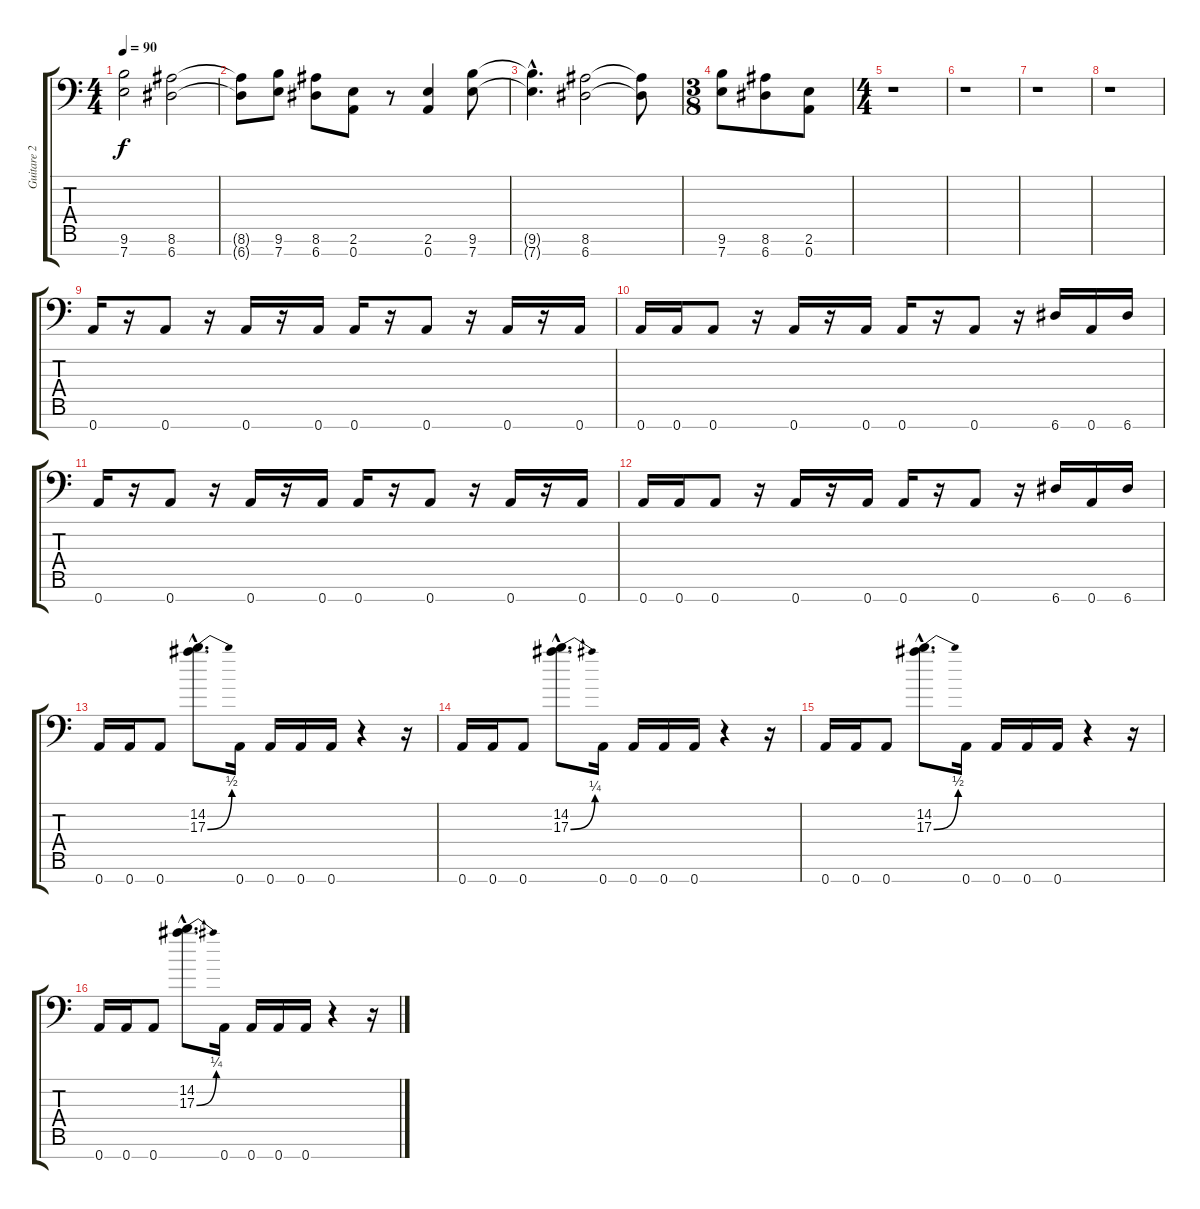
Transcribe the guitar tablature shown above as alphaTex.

\track ("Guitare 2" "Guitare 2") {instrument overdrivenguitar}
\staff {score tabs}
\tuning (D4 A3 F3 C3 G2 D2 A1) {hide}
\ts (4 4)
\tempo 90
\clef f4
\ks c
(9.6 7.7).2{dy f} (8.6 6.7).2 |
(8.6{t} 6.7{t}).8 (9.6 7.7).8 (8.6 6.7).8 (2.6 0.7).8 r.8 (2.6 0.7).4 (9.6 7.7).8 |
(9.6{hac t} 7.7{hac t}).4{d} (8.6 6.7).2 (8.6{t} 6.7{t}).8 |
\ts (3 8)
(9.6 7.7).8 (8.6 6.7).8 (2.6 0.7).8 |
\ts (4 4)
r.1 |
r.1 |
r.1 |
r.1 |
0.7.16 r.16 0.7.8 r.16 0.7.16 r.16 0.7.16 0.7.16 r.16 0.7.8 r.16 0.7.16 r.16 0.7.16 |
0.7.16 0.7.16 0.7.8 r.16 0.7.16 r.16 0.7.16 0.7.16 r.16 0.7.8 r.16 6.7.16 0.7.16 6.7.16 |
0.7.16 r.16 0.7.8 r.16 0.7.16 r.16 0.7.16 0.7.16 r.16 0.7.8 r.16 0.7.16 r.16 0.7.16 |
0.7.16 0.7.16 0.7.8 r.16 0.7.16 r.16 0.7.16 0.7.16 r.16 0.7.8 r.16 6.7.16 0.7.16 6.7.16 |
0.7.16 0.7.16 0.7.8 (14.2{hac} 17.3{be (bend 0 0 60 2) hac}).8{d} 0.7.16 0.7.16 0.7.16 0.7.16 r.4 r.16 |
0.7.16 0.7.16 0.7.8 (14.2{hac} 17.3{be (bend 0 0 60 1) hac}).8{d} 0.7.16 0.7.16 0.7.16 0.7.16 r.4 r.16 |
0.7.16 0.7.16 0.7.8 (14.2{hac} 17.3{be (bend 0 0 60 2) hac}).8{d} 0.7.16 0.7.16 0.7.16 0.7.16 r.4 r.16 |
0.7.16 0.7.16 0.7.8 (14.2{hac} 17.3{be (bend 0 0 60 1) hac}).8{d} 0.7.16 0.7.16 0.7.16 0.7.16 r.4 r.16
